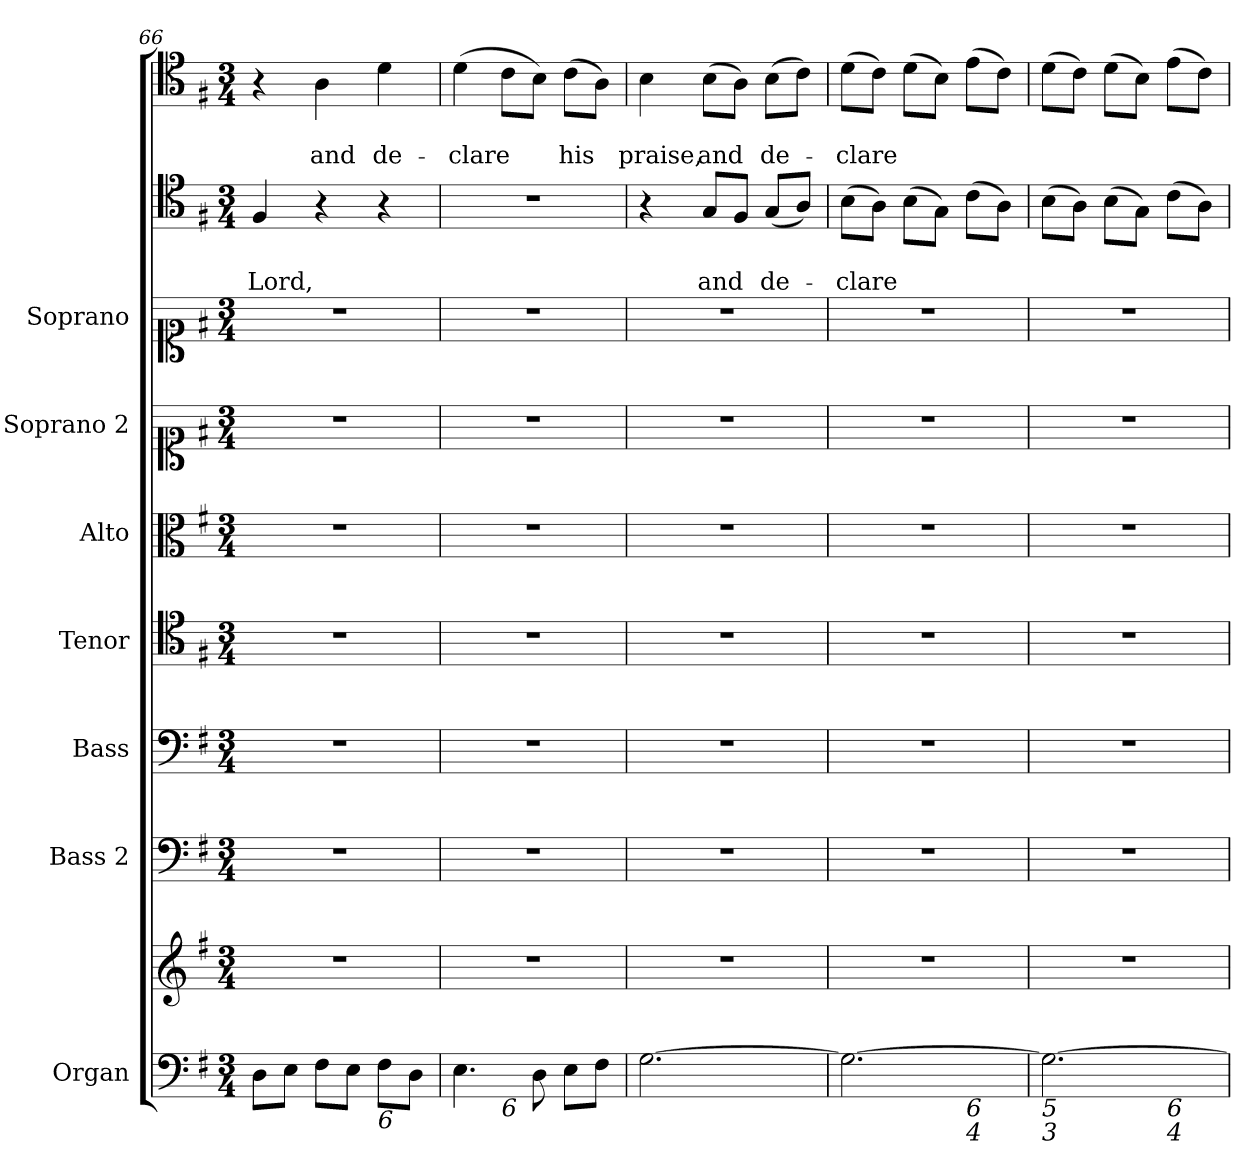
**kern	**kern	**kern	**kern	**kern	**kern	**kern	**kern	**kern	**text	**text	**kern	**text	**text
*part9	*part9	*part8	*part7	*part6	*part5	*part4	*part3	*part2	*part2	*part2	*part1	*part1	*part1
*staff10	*staff9	*staff8	*staff7	*staff6	*staff5	*staff4	*staff3	*staff2	*staff2	*staff2	*staff1	*staff1	*staff1
*I"Organ	*	*I"Bass 2	*I"Bass	*I"Tenor	*I"Alto	*I"Soprano 2	*I"Soprano	*	*	*	*	*	*
*I'Org.	*	*I'B	*I'B	*I'T	*I'A	*I'S	*I'S	*	*	*	*	*	*
*clefF4	*clefG2	*clefF4	*clefF4	*clefC4	*clefC3	*clefC1	*clefC1	*clefC4	*	*	*clefC4	*	*
*k[f#]	*k[f#]	*k[f#]	*k[f#]	*k[f#]	*k[f#]	*k[f#]	*k[f#]	*k[f#]	*	*	*k[f#]	*	*
*G:	*G:	*G:	*G:	*G:	*G:	*G:	*G:	*G:	*	*	*G:	*	*
*M3/4	*M3/4	*M3/4	*M3/4	*M3/4	*M3/4	*M3/4	*M3/4	*M3/4	*	*	*M3/4	*	*
=66	=66	=66	=66	=66	=66	=66	=66	=66	=66	=66	=66	=66	=66
!	!	!	!	!	!	!	!	!	!	!LO:LY:b	!	!	!
8D\L	2.r	2.r	2.r	2.r	2.r	2.r	2.r	4F#/	.	Lord,	4r	.	.
8E\J	.	.	.	.	.	.	.	.	.	.	.	.	.
!	!	!	!	!	!	!	!	!	!	!	!	!	!LO:LY:b
8F#\L	.	.	.	.	.	.	.	4r	.	.	4A\	.	and
8E\J	.	.	.	.	.	.	.	.	.	.	.	.	.
!LO:TX:b:i:t=6	!	!	!	!	!	!	!	!	!	!	!	!	!
!	!	!	!	!	!	!	!	!	!	!	!	!	!LO:LY:b
8F#\L	.	.	.	.	.	.	.	4r	.	.	4d\	.	de-
8D\J	.	.	.	.	.	.	.	.	.	.	.	.	.
=67	=67	=67	=67	=67	=67	=67	=67	=67	=67	=67	=67	=67	=67
!LO:TX:b:i:t=7	!	!	!	!	!	!	!	!	!	!	!	!	!
!	!	!	!	!	!	!	!	!	!	!	!	!	!LO:LY:b
*^	*	*	*	*	*	*	*	*	*	*	*	*	*
4.E\	4ryy	2.r	2.r	2.r	2.r	2.r	2.r	2.r	2.r	.	.	(>4d\	.	-clare
!	!LO:TX:b:i:t=6	!	!	!	!	!	!	!	!	!	!	!	!	!
.	2ryy	.	.	.	.	.	.	.	.	.	.	8c\L	.	.
8D\	.	.	.	.	.	.	.	.	.	.	.	8B\J)	.	.
!	!	!	!	!	!	!	!	!	!	!	!	!	!	!LO:LY:b
8E\L	.	.	.	.	.	.	.	.	.	.	.	(>8c\L	.	his
8F#\J	.	.	.	.	.	.	.	.	.	.	.	8A\J)	.	.
=68	=68	=68	=68	=68	=68	=68	=68	=68	=68	=68	=68	=68	=68	=68
!	!	!	!	!	!	!	!	!	!	!	!	!	!	!LO:LY:b
*v	*v	*	*	*	*	*	*	*	*	*	*	*	*	*
[2.G\	2.r	2.r	2.r	2.r	2.r	2.r	2.r	4r	.	.	4B\	.	praise,
!	!	!	!	!	!	!	!	!	!	!LO:LY:b	!	!	!LO:LY:b
.	.	.	.	.	.	.	.	(<8G/L	.	and	(>8B\L	.	and
.	.	.	.	.	.	.	.	8F#/J	.	.	8A\J)	.	.
!	!	!	!	!	!	!	!	!	!	!LO:LY:b	!	!	!LO:LY:b
.	.	.	.	.	.	.	.	(<8G/L	.	de-	(>8B\L	.	de-
.	.	.	.	.	.	.	.	8A/J)	.	.	8c\J)	.	.
=69	=69	=69	=69	=69	=69	=69	=69	=69	=69	=69	=69	=69	=69
!LO:TX:b:i:t=5	!	!	!	!	!	!	!	!	!	!	!	!	!
!LO:TX:b:i:t=3	!	!	!	!	!	!	!	!	!	!	!	!	!
!	!	!	!	!	!	!	!	!	!	!LO:LY:b	!	!	!LO:LY:b
*^	*	*	*	*	*	*	*	*	*	*	*	*	*
2.G\_	2ryy	2.r	2.r	2.r	2.r	2.r	2.r	2.r	(>8B\L	.	-clare	(>8d\L	.	-clare
.	.	.	.	.	.	.	.	.	8A\J)	.	.	8c\J)	.	.
.	.	.	.	.	.	.	.	.	(>8B\L	.	.	(>8d\L	.	.
.	.	.	.	.	.	.	.	.	8G\J)	.	.	8B\J)	.	.
!	!LO:TX:b:i:t=6	!	!	!	!	!	!	!	!	!	!	!	!	!
!	!LO:TX:b:i:t=4	!	!	!	!	!	!	!	!	!	!	!	!	!
.	4ryy	.	.	.	.	.	.	.	(>8c\L	.	.	(>8e\L	.	.
.	.	.	.	.	.	.	.	.	8A\J)	.	.	8c\J)	.	.
=70	=70	=70	=70	=70	=70	=70	=70	=70	=70	=70	=70	=70	=70	=70
!LO:TX:b:i:t=5	!	!	!	!	!	!	!	!	!	!	!	!	!	!
!LO:TX:b:i:t=3	!	!	!	!	!	!	!	!	!	!	!	!	!	!
2.G\_	2ryy	2.r	2.r	2.r	2.r	2.r	2.r	2.r	(>8B\L	.	.	(>8d\L	.	.
.	.	.	.	.	.	.	.	.	8A\J)	.	.	8c\J)	.	.
.	.	.	.	.	.	.	.	.	(>8B\L	.	.	(>8d\L	.	.
.	.	.	.	.	.	.	.	.	8G\J)	.	.	8B\J)	.	.
!	!LO:TX:b:i:t=6	!	!	!	!	!	!	!	!	!	!	!	!	!
!	!LO:TX:b:i:t=4	!	!	!	!	!	!	!	!	!	!	!	!	!
.	4ryy	.	.	.	.	.	.	.	(>8c\L	.	.	(>8e\L	.	.
.	.	.	.	.	.	.	.	.	8A\J)	.	.	8c\J)	.	.
*v	*v	*	*	*	*	*	*	*	*	*	*	*	*	*
=	=	=	=	=	=	=	=	=	=	=	=	=	=
*-	*-	*-	*-	*-	*-	*-	*-	*-	*-	*-	*-	*-	*-
